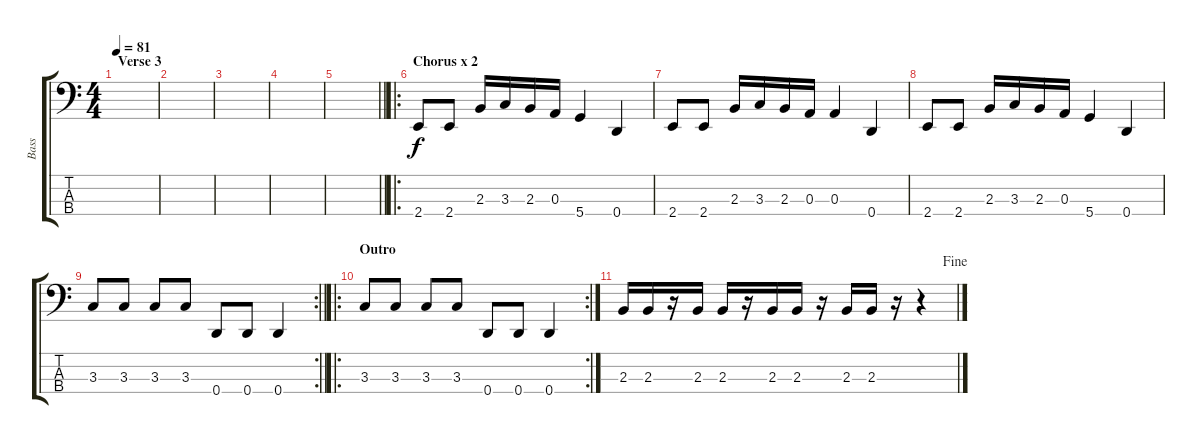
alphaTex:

\track ("Bass" "Bass") {instrument electricbassfinger}
\staff {score tabs}
\tuning (G2 D2 A1 D1) {hide}
\ts (4 4)
\section ("" "Verse 3")
\tempo 81
\clef f4
\ks c
|
|
|
|
\barLineRight lightlight
|
\ro
\section ("" "Chorus x 2")
2.4.8 2.4.8 2.3.16 3.3.16 2.3.16 0.3.16 5.4.4 0.4.4 |
2.4.8 2.4.8 2.3.16 3.3.16 2.3.16 0.3.16 0.3.4 0.4.4 |
2.4.8 2.4.8 2.3.16 3.3.16 2.3.16 0.3.16 5.4.4 0.4.4 |
\rc 2
\barLineRight lightlight
3.3.8 3.3.8 3.3.8 3.3.8 0.4.8 0.4.8 0.4.4 |
\ro
\rc 2
\section ("" "Outro")
3.3.8 3.3.8 3.3.8 3.3.8 0.4.8 0.4.8 0.4.4 |
\jump fine
2.3.16 2.3.16 r.16 2.3.16 2.3.16 r.16 2.3.16 2.3.16 r.16 2.3.16 2.3.16 r.16 r.4
